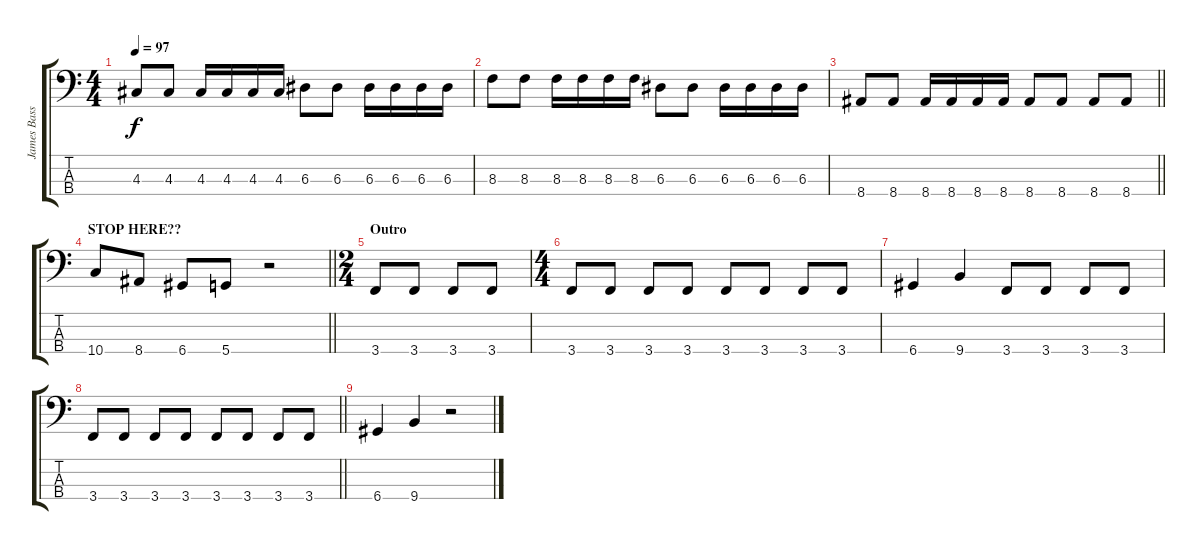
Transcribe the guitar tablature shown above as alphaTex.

\track ("James Bass" "James Bass") {instrument electricbassfinger}
\staff {score tabs}
\tuning (G2 D2 A1 D1) {hide}
\ts (4 4)
\tempo 97
\clef f4
\ks c
4.3.8{dy f} 4.3.8 4.3.16 4.3.16 4.3.16 4.3.16 6.3.8 6.3.8 6.3.16 6.3.16 6.3.16 6.3.16 |
8.3.8 8.3.8 8.3.16 8.3.16 8.3.16 8.3.16 6.3.8 6.3.8 6.3.16 6.3.16 6.3.16 6.3.16 |
\barLineRight lightlight
8.4.8 8.4.8 8.4.16 8.4.16 8.4.16 8.4.16 8.4.8 8.4.8 8.4.8 8.4.8 |
\section ("" "STOP HERE??")
\barLineRight lightlight
10.4.8 8.4.8 6.4.8 5.4.8 r.2 |
\ts (2 4)
\section ("" "Outro")
3.4.8 3.4.8 3.4.8 3.4.8 |
\ts (4 4)
3.4.8 3.4.8 3.4.8 3.4.8 3.4.8 3.4.8 3.4.8 3.4.8 |
6.4.4 9.4.4 3.4.8 3.4.8 3.4.8 3.4.8 |
\barLineRight lightlight
3.4.8 3.4.8 3.4.8 3.4.8 3.4.8 3.4.8 3.4.8 3.4.8 |
6.4.4 9.4.4 r.2
